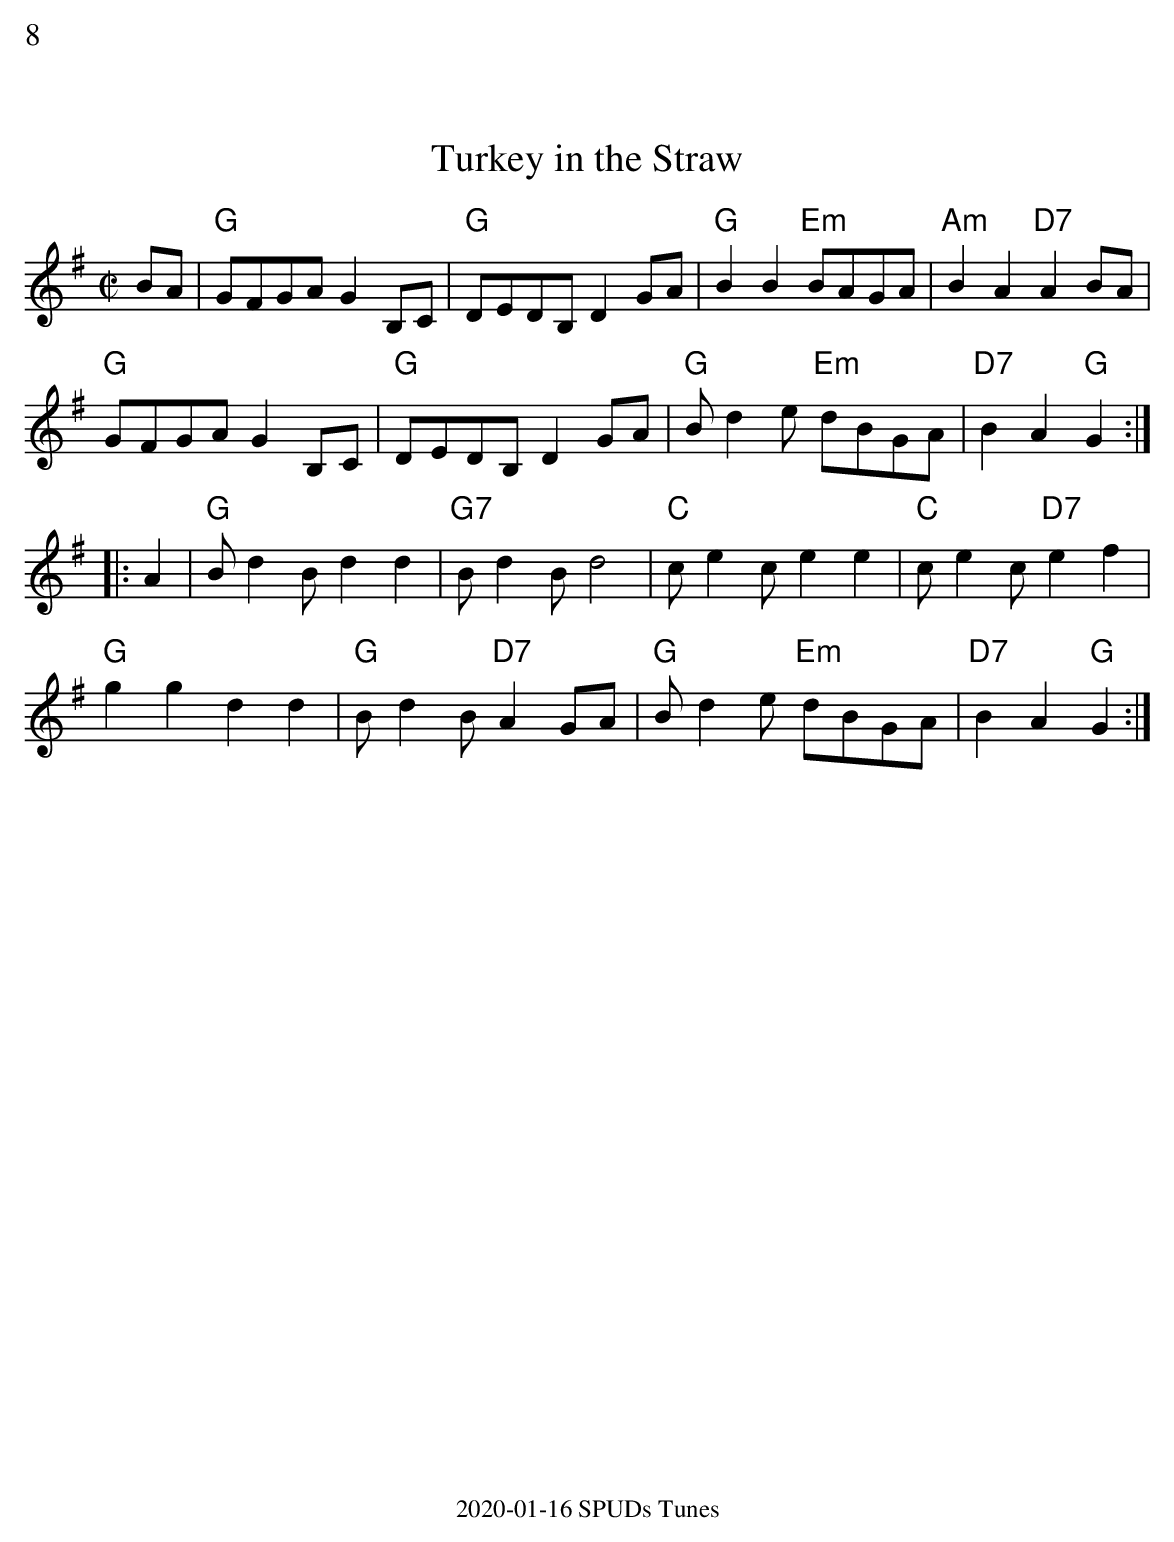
X:1
%%text 8
T:Turkey in the Straw
M:C|
L:1/4
K:G
B/2A/2|"G"G/2F/2G/2A/2 GB,/2C/2|"G"D/2E/2D/2B,/2 DG/2A/2|\
"G"BB "Em"B/2A/2G/2A/2|"Am"BA "D7"AB/2A/2|
"G"G/2F/2G/2A/2 GB,/2C/2|"G"D/2E/2D/2B,/2 DG/2A/2|"G"B/2de/2 "Em"d/2B/2G/2A/2|\
"D7"BA "G"G:|
|:A|"G"B/2dB/2 dd|"G7"B/2dB/2 d2|"C"c/2ec/2 ee|"C"c/2ec/2 "D7"ef|
"G"gg dd|"G"B/2dB/2 "D7"AG/2A/2|"G"B/2de/2 "Em"d/2B/2G/2A/2|"D7"BA "G"G:|
